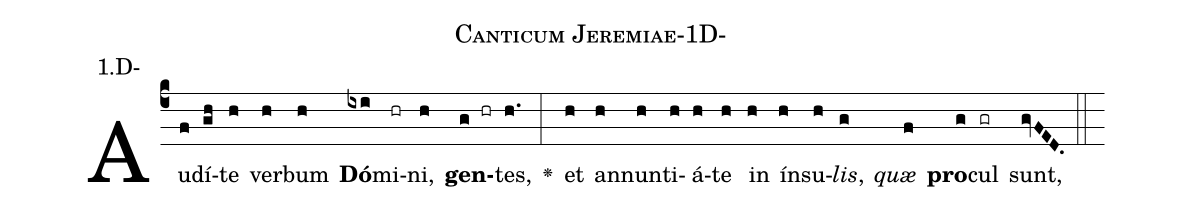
name: Canticum Jeremiae-1D-;
annotation: 1.D-;
%%
(c4)Au(f)dí(gh)te(h) ver(h)bum(h) <b>Dó</b>(ixi)mi(hr)ni,(h) <b>gen</b>(g hr)tes,(h.) <v>\greheightstar</v>(:) et(h) an(h)nun(h)ti(h)á(h)te(h) in(h) ín(h)su(h)<i>lis</i>,(g) <i>quæ</i>(f) <b>pro</b>(g)cul(gr) sunt,(gvFED.) (::)


%E(h) u(h) o(g) u(f) a(g) e.(gvFED.) (::)
